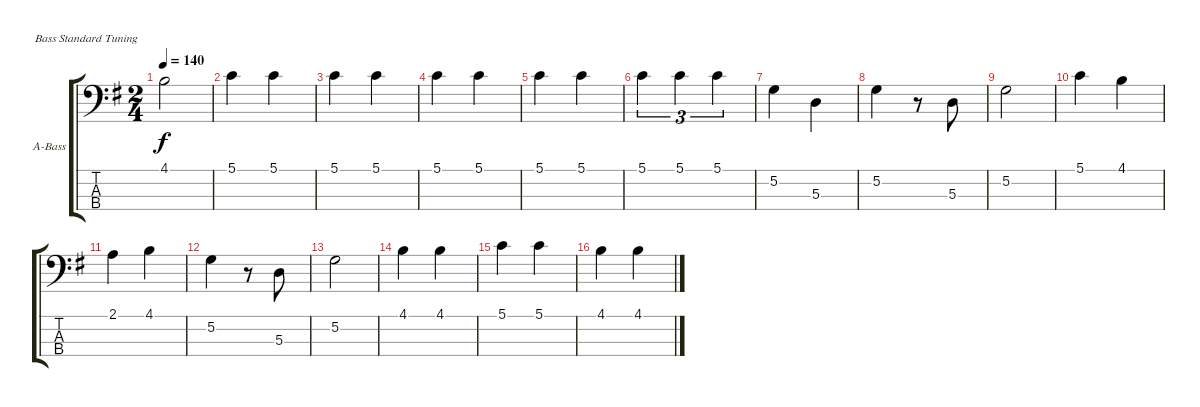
\defaultSystemsLayout 4
\bracketExtendMode groupsimilarinstruments
\firstSystemTrackNameOrientation horizontal
\otherSystemsTrackNameOrientation horizontal
\track ("Acoustic Bass" "A-Bass") {instrument acousticbass}
\staff {score tabs}
\tuning (G2 D2 A1 E1)
\ts (2 4)
\tempo 140
\clef f4
\ks g
4.1.2{dy f} |
5.1.4 5.1.4 |
5.1.4 5.1.4 |
5.1.4 5.1.4 |
5.1.4 5.1.4 |
5.1.4{tu (3 2)} 5.1.4{tu (3 2)} 5.1.4{tu (3 2)} |
5.2.4 5.3.4 |
5.2.4 r.8 5.3.8 |
5.2.2 |
5.1.4 4.1.4 |
2.1.4 4.1.4 |
5.2.4 r.8 5.3.8 |
5.2.2 |
4.1.4 4.1.4 |
5.1.4 5.1.4 |
4.1.4 4.1.4
